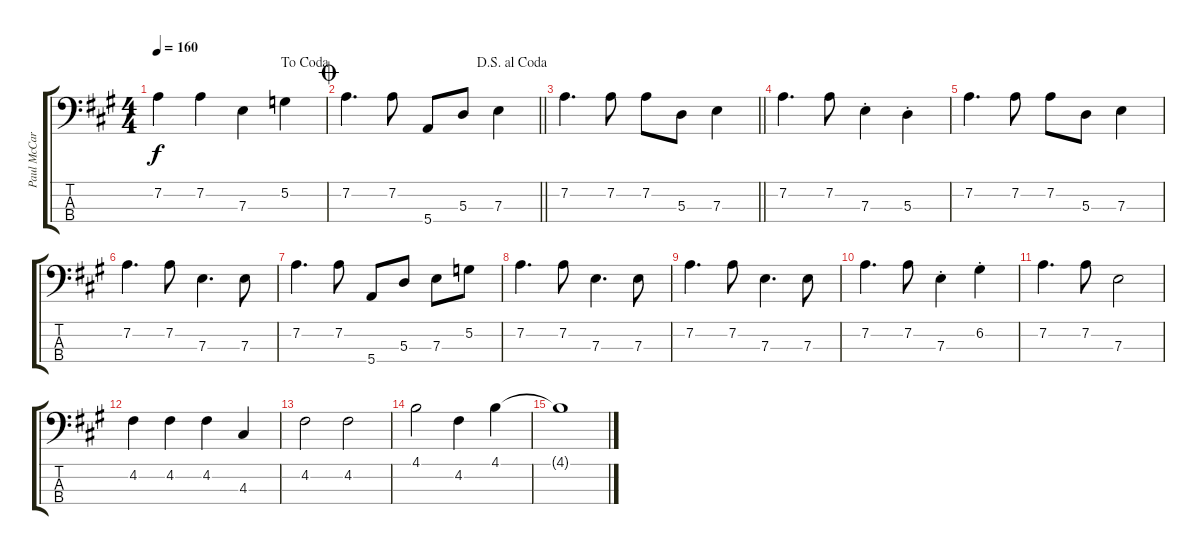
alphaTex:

\track ("Paul McCartney (Bass)" "Paul McCar") {instrument electricbassfinger}
\staff {score tabs}
\tuning (G2 D2 A1 E1) {hide}
\ts (4 4)
\jump dacoda
\tempo 160
\clef f4
\ks a
7.2.4{dy f} 7.2.4 7.3.4 5.2.4 |
\jump coda
\jump dalsegnoalcoda
\barLineRight lightlight
7.2.4{d} 7.2.8 5.4.8 5.3.8 7.3.4 |
\barLineRight lightlight
7.2.4{d} 7.2.8 7.2.8 5.3.8 7.3.4 |
7.2.4{d} 7.2.8 7.3{st}.4 5.3{st}.4 |
7.2.4{d} 7.2.8 7.2.8 5.3.8 7.3.4 |
7.2.4{d} 7.2.8 7.3.4{d} 7.3.8 |
7.2.4{d} 7.2.8 5.4.8 5.3.8 7.3.8 5.2.8 |
7.2.4{d} 7.2.8 7.3.4{d} 7.3.8 |
7.2.4{d} 7.2.8 7.3.4{d} 7.3.8 |
7.2.4{d} 7.2.8 7.3{st}.4 6.2{st}.4 |
7.2.4{d} 7.2.8 7.3.2 |
4.2.4 4.2.4 4.2.4 4.3.4 |
4.2.2 4.2.2 |
4.1.2 4.2.4 4.1.4 |
4.1{t}.1
